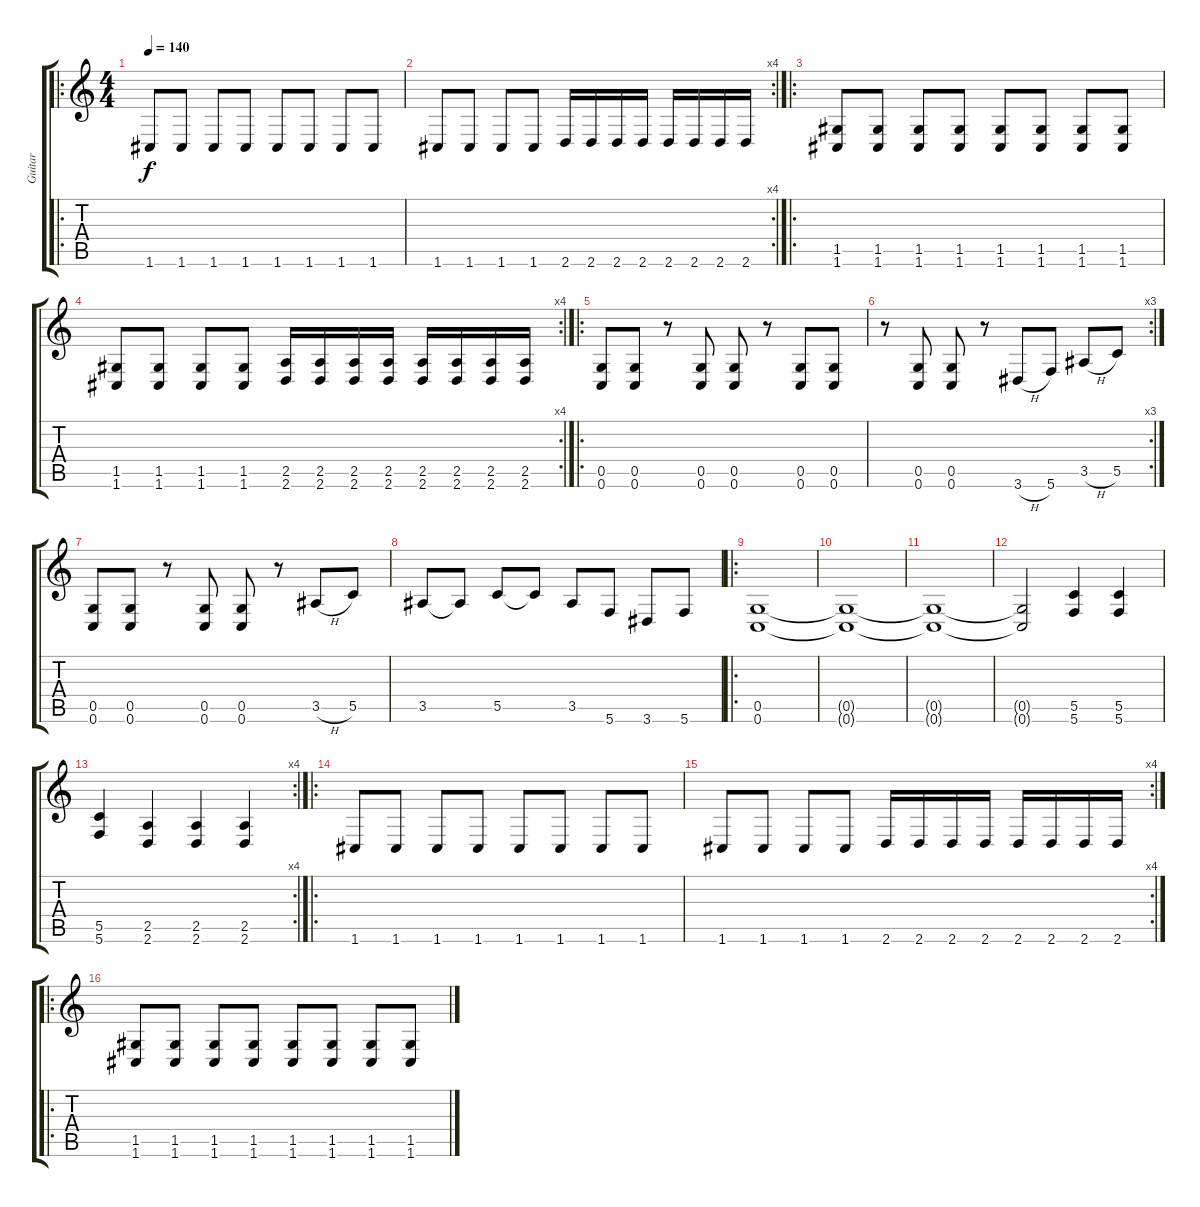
\track ("Guitar" "Guitar") {instrument distortionguitar}
\staff {score tabs}
\tuning (D4 A3 F3 C3 G2 C2) {hide}
\ro
\ts (4 4)
\tempo 140
\clef g2
\ks c
1.6.8{dy f instrument distortionguitar} 1.6.8 1.6.8 1.6.8 1.6.8 1.6.8 1.6.8 1.6.8 |
\rc 4
1.6.8 1.6.8 1.6.8 1.6.8 2.6.16 2.6.16 2.6.16 2.6.16 2.6.16 2.6.16 2.6.16 2.6.16 |
\ro
(1.5 1.6).8 (1.5 1.6).8 (1.5 1.6).8 (1.5 1.6).8 (1.5 1.6).8 (1.5 1.6).8 (1.5 1.6).8 (1.5 1.6).8 |
\rc 4
(1.5 1.6).8 (1.5 1.6).8 (1.5 1.6).8 (1.5 1.6).8 (2.5 2.6).16 (2.5 2.6).16 (2.5 2.6).16 (2.5 2.6).16 (2.5 2.6).16 (2.5 2.6).16 (2.5 2.6).16 (2.5 2.6).16 |
\ro
(0.5 0.6).8 (0.5 0.6).8 r.8 (0.5 0.6).8 (0.5 0.6).8 r.8 (0.5 0.6).8 (0.5 0.6).8 |
\rc 3
r.8 (0.5 0.6).8 (0.5 0.6).8 r.8 3.6{h}.8 5.6.8 3.5{h}.8 5.5.8 |
(0.5 0.6).8 (0.5 0.6).8 r.8 (0.5 0.6).8 (0.5 0.6).8 r.8 3.5{h}.8 5.5.8 |
3.5.8 3.5{t}.8 5.5.8 5.5{t}.8 3.5.8 5.6.8 3.6.8 5.6.8 |
\ro
(0.5 0.6).1 |
(0.5{t} 0.6{t}).1 |
(0.5{t} 0.6{t}).1 |
(0.5{t} 0.6{t}).2 (5.5 5.6).4 (5.5 5.6).4 |
\rc 4
(5.5 5.6).4 (2.5 2.6).4 (2.5 2.6).4 (2.5 2.6).4 |
\ro
1.6.8 1.6.8 1.6.8 1.6.8 1.6.8 1.6.8 1.6.8 1.6.8 |
\rc 4
1.6.8 1.6.8 1.6.8 1.6.8 2.6.16 2.6.16 2.6.16 2.6.16 2.6.16 2.6.16 2.6.16 2.6.16 |
\ro
(1.5 1.6).8 (1.5 1.6).8 (1.5 1.6).8 (1.5 1.6).8 (1.5 1.6).8 (1.5 1.6).8 (1.5 1.6).8 (1.5 1.6).8
